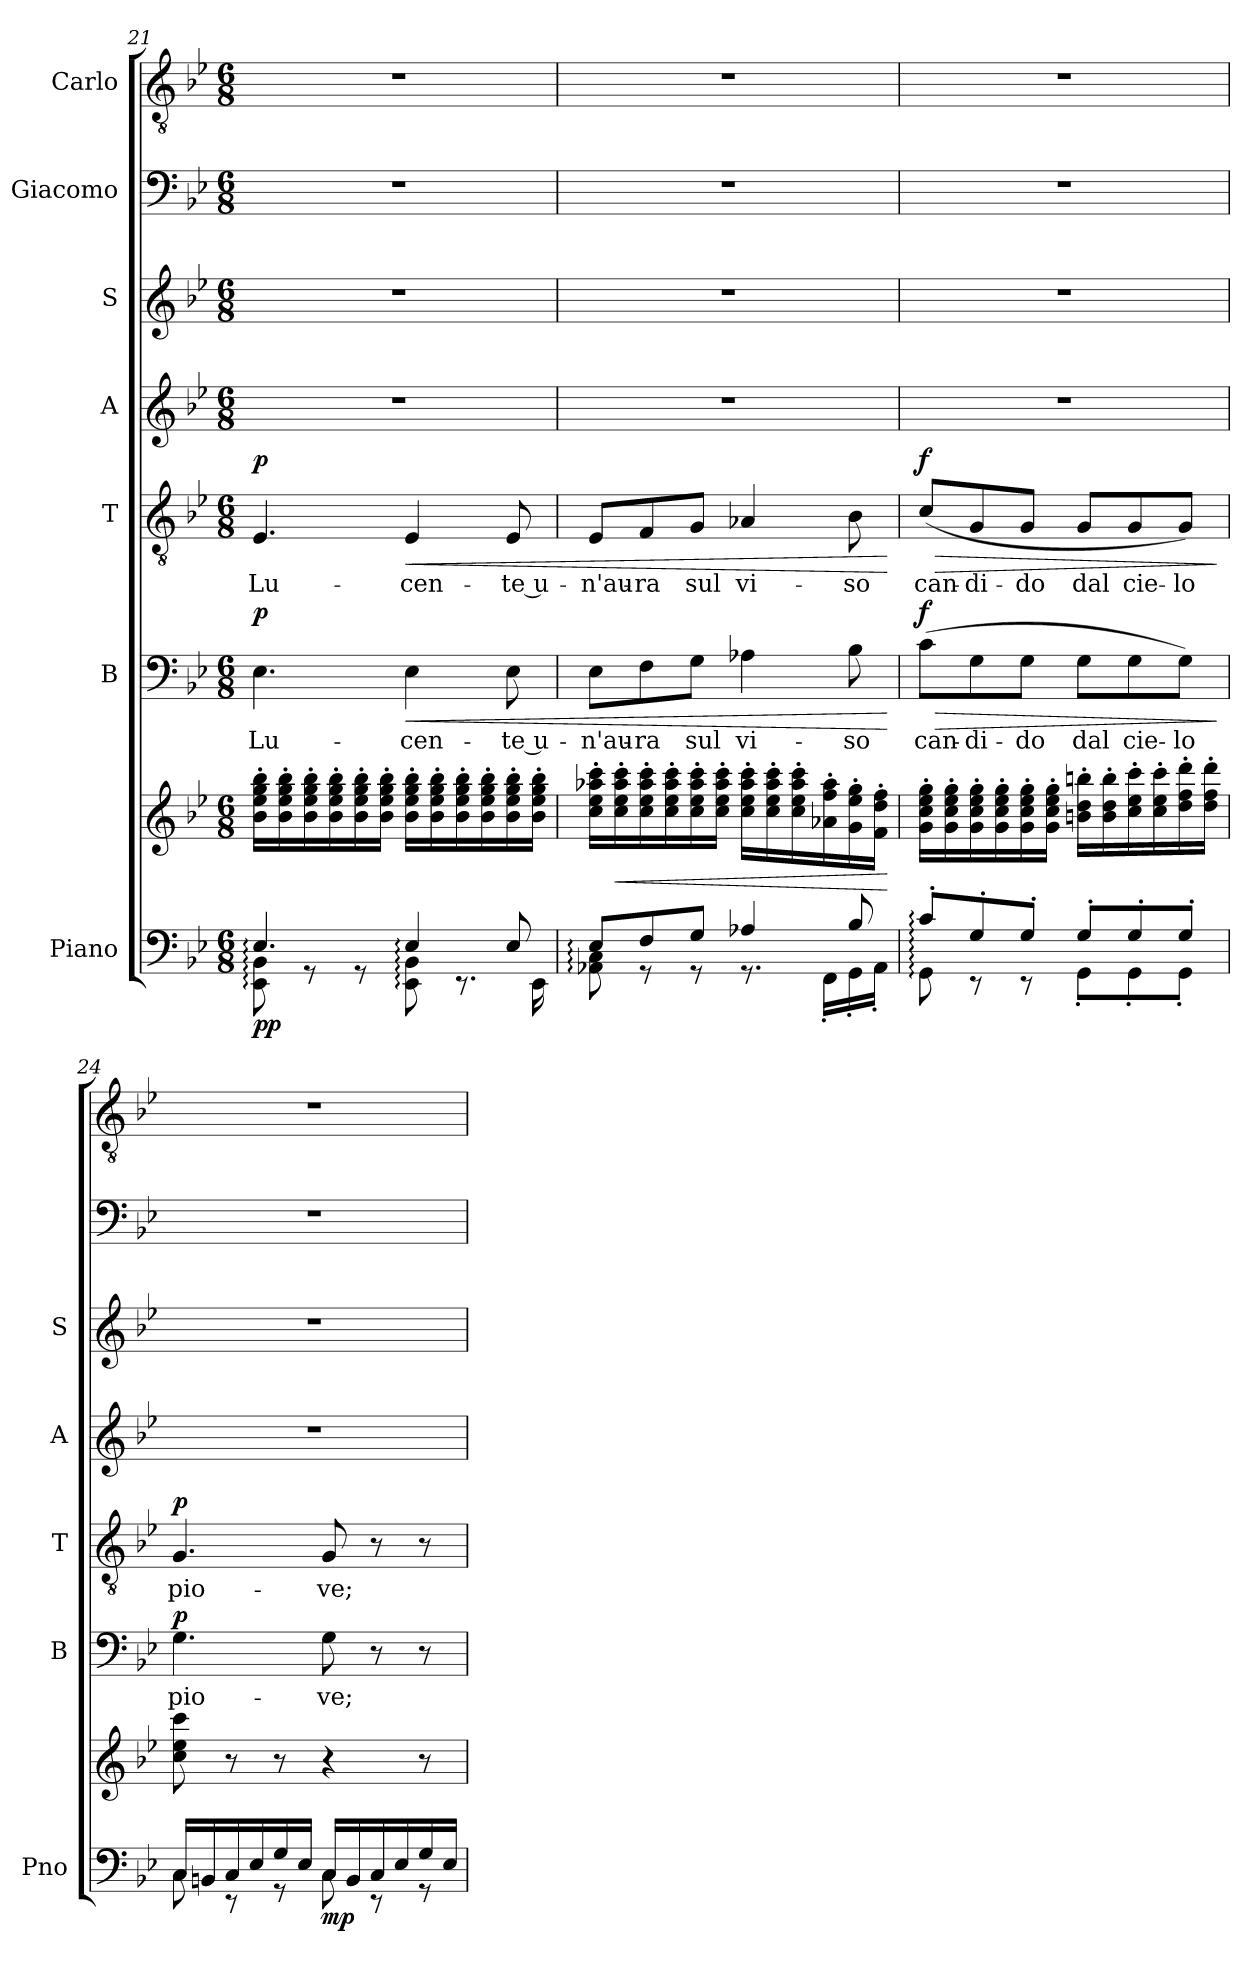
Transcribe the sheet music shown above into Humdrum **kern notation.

**kern	**kern	**dynam	**kern	**text	**dynam	**kern	**text	**dynam	**kern	**kern	**kern	**kern
*part7	*part7	*part7	*part6	*part6	*part6	*part5	*part5	*part5	*part4	*part3	*part2	*part1
*staff8	*staff7	*staff7/8	*staff6	*staff6	*staff6	*staff5	*staff5	*staff5	*staff4	*staff3	*staff2	*staff1
*I"Piano	*	*	*I"B	*	*	*I"T	*	*	*I"A	*I"S	*I"Giacomo	*I"Carlo
*I'Pno	*	*	*I'B	*	*	*I'T	*	*	*I'A	*I'S	*	*
*clefF4	*clefG2	*	*clefF4	*	*	*clefGv2	*	*	*clefG2	*clefG2	*clefF4	*clefGv2
*k[b-e-]	*k[b-e-]	*	*k[b-e-]	*	*	*k[b-e-]	*	*	*k[b-e-]	*k[b-e-]	*k[b-e-]	*k[b-e-]
*M6/8	*M6/8	*	*M6/8	*	*	*M6/8	*	*	*M6/8	*M6/8	*M6/8	*M6/8
=21	=21	=21	=21	=21	=21	=21	=21	=21	=21	=21	=21	=21
*^	*	*	*	*	*	*	*	*	*	*	*	*
!	!	!	!LO:DY:b=2	!	!LO:LY:b	!	!	!LO:LY:b	!	!	!	!	!
!	!	!	!LO:DY:n=1:b	!	!	!LO:DY:a	!	!	!LO:DY:a	!	!	!	!
4.E-:/	8EE-\: 8BB-\:	16b-\' 16ee-\' 16gg\' 16bb-\'LL	p p	4.E-!\	Lu-	p	4.E-/	Lu-	p	2.r	2.r	2.r	2.r
.	.	16b-\' 16ee-\' 16gg\' 16bb-\'	.	.	.	.	.	.	.	.	.	.	.
.	8r	16b-\' 16ee-\' 16gg\' 16bb-\'	.	.	.	.	.	.	.	.	.	.	.
.	.	16b-\' 16ee-\' 16gg\' 16bb-\'	.	.	.	.	.	.	.	.	.	.	.
.	8r	16b-\' 16ee-\' 16gg\' 16bb-\'	.	.	.	.	.	.	.	.	.	.	.
.	.	16b-\' 16ee-\' 16gg\' 16bb-\'JJ	.	.	.	.	.	.	.	.	.	.	.
!	!	!	!	!	!LO:LY:b	!LO:HP:b	!	!LO:LY:b	!LO:HP:b	!	!	!	!
4E-:/	8EE-\: 8BB-\:	16b-\' 16ee-\' 16gg\' 16bb-\'LL	.	4E-!\	-cen-	<	4E-/	-cen-	<	.	.	.	.
.	.	16b-\' 16ee-\' 16gg\' 16bb-\'	.	.	.	.	.	.	.	.	.	.	.
.	8.r	16b-\' 16ee-\' 16gg\' 16bb-\'	.	.	.	.	.	.	.	.	.	.	.
.	.	16b-\' 16ee-\' 16gg\' 16bb-\'	.	.	.	.	.	.	.	.	.	.	.
!	!	!	!	!	!LO:LY:b	!	!	!LO:LY:b	!	!	!	!	!
8E-/	.	16b-\' 16ee-\' 16gg\' 16bb-\'	.	8E-!\	-te u-	.	8E-/	-te u-	.	.	.	.	.
.	16EE-\	16b-\' 16ee-\' 16gg\' 16bb-\'JJ	.	.	.	.	.	.	.	.	.	.	.
=22	=22	=22	=22	=22	=22	=22	=22	=22	=22	=22	=22	=22	=22
!	!	!	!	!	!LO:LY:b	!	!	!LO:LY:b	!	!	!	!	!
8E-:/L	8AA-X\: 8C\:	16cc\' 16ee-\' 16aa-X\' 16ccc\'LL	.	8E-!\L	-n'au-	.	8E-/L	-n'au-	.	2.r	2.r	2.r	2.r
!	!	!	!LO:HP:b	!	!	!	!	!	!	!	!	!	!
.	.	16cc\' 16ee-\' 16aa-\' 16ccc\'	<	.	.	.	.	.	.	.	.	.	.
!	!	!	!	!	!LO:LY:b	!	!	!LO:LY:b	!	!	!	!	!
8F/	8r	16cc\' 16ee-\' 16aa-\' 16ccc\'	.	8F!\	-ra	.	8F/	-ra	.	.	.	.	.
.	.	16cc\' 16ee-\' 16aa-\' 16ccc\'	.	.	.	.	.	.	.	.	.	.	.
!	!	!	!	!	!LO:LY:b	!	!	!LO:LY:b	!	!	!	!	!
8G/J	8r	16cc\' 16ee-\' 16aa-\' 16ccc\'	.	8G!\J	sul	.	8G/J	sul	.	.	.	.	.
.	.	16cc\' 16ee-\' 16aa-\' 16ccc\'JJ	.	.	.	.	.	.	.	.	.	.	.
!	!	!	!	!	!LO:LY:b	!	!	!LO:LY:b	!	!	!	!	!
4A-X/	8.r	16cc\' 16ee-\' 16aa-\' 16ccc\'LL	.	4A-X!\	vi-	.	4A-X/	vi-	.	.	.	.	.
.	.	16cc\' 16ee-\' 16aa-\' 16ccc\'	.	.	.	.	.	.	.	.	.	.	.
.	.	16cc\' 16ee-\' 16aa-\' 16ccc\'	.	.	.	.	.	.	.	.	.	.	.
.	16FF'\LL	16a-X\' 16ff\' 16aa-\'	.	.	.	.	.	.	.	.	.	.	.
!	!	!	!	!	!LO:LY:b	!	!	!LO:LY:b	!	!	!	!	!
8B-/	16GG'\	16g\' 16ee-\' 16gg\'	.	8B-!\	-so	.	8B-\	-so	.	.	.	.	.
.	16AA-'\JJ	16f\' 16dd\' 16ff\'JJ	.	.	.	.	.	.	.	.	.	.	.
*v	*v	*	*	*	*	*	*	*	*	*	*	*	*
.	.	[	.	.	[	.	.	[	.	.	.	.
!!LO:LB:g=z
=23	=23	=23	=23	=23	=23	=23	=23	=23	=23	=23	=23	=23
*^	*	*	*	*	*	*	*	*	*	*	*	*
!	!	!	!LO:DY:b=2	!	!LO:LY:b	!LO:HP:b	!	!LO:LY:b	!LO:HP:b	!	!	!	!
!	!	!	!LO:DY:n=1:b	!	!	!LO:DY:n=1:a	!	!	!LO:DY:n=1:a	!	!	!	!
8c:'/L	8GG:\	16g\' 16cc\' 16ee-\' 16gg\'LL	mf mf	(8c!\L	can-	> f	(8c/L	can-	> f	2.r	2.r	2.r	2.r
.	.	16g\' 16cc\' 16ee-\' 16gg\'	.	.	.	.	.	.	.	.	.	.	.
!	!	!	!	!	!LO:LY:b	!	!	!LO:LY:b	!	!	!	!	!
8G'/	8r	16g\' 16cc\' 16ee-\' 16gg\'	.	8G!\	-di-	.	8G/	-di-	.	.	.	.	.
.	.	16g\' 16cc\' 16ee-\' 16gg\'	.	.	.	.	.	.	.	.	.	.	.
!	!	!	!	!	!LO:LY:b	!	!	!LO:LY:b	!	!	!	!	!
8G'/J	8r	16g\' 16cc\' 16ee-\' 16gg\'	.	8G!\J	-do	.	8G/J	-do	.	.	.	.	.
.	.	16g\' 16cc\' 16ee-\' 16gg\'JJ	.	.	.	.	.	.	.	.	.	.	.
!	!	!	!	!	!LO:LY:b	!	!	!LO:LY:b	!	!	!	!	!
8G'/L	8GG'\L	16bn\' 16dd\' 16bbn\'LL	.	8G!\L	dal	.	8G/L	dal	.	.	.	.	.
.	.	16b\' 16dd\' 16bb\'	.	.	.	.	.	.	.	.	.	.	.
!	!	!	!	!	!LO:LY:b	!	!	!LO:LY:b	!	!	!	!	!
8G'/	8GG'\	16cc\' 16ee-\' 16ccc\'	.	8G!\	cie-	.	8G/	cie-	.	.	.	.	.
.	.	16cc\' 16ee-\' 16ccc\'	.	.	.	.	.	.	.	.	.	.	.
!	!	!	!	!	!LO:LY:b	!	!	!LO:LY:b	!	!	!	!	!
8G'/J	8GG'\J	16dd\' 16ff\' 16ddd\'	.	8G!\J)	-lo	.	8G/J)	-lo	.	.	.	.	.
.	.	16dd\' 16ff\' 16ddd\'JJ	.	.	.	.	.	.	.	.	.	.	.
*v	*v	*	*	*	*	*	*	*	*	*	*	*	*
.	.	.	.	.	]	.	.	]	.	.	.	.
=24	=24	=24	=24	=24	=24	=24	=24	=24	=24	=24	=24	=24
*^	*	*	*	*	*	*	*	*	*	*	*	*
!	!	!	!	!	!LO:LY:b	!LO:DY:a	!	!LO:LY:b	!LO:DY:a	!	!	!	!
16C/LL	8C\	8cc\ 8ee-\ 8ccc\	.	4.G!\	pio-	p	4.G/	pio-	p	2.r	2.r	2.r	2.r
16BBn/	.	.	.	.	.	.	.	.	.	.	.	.	.
16C/	8r	8r	.	.	.	.	.	.	.	.	.	.	.
16E-/	.	.	.	.	.	.	.	.	.	.	.	.	.
16G/	8r	8r	.	.	.	.	.	.	.	.	.	.	.
16E-/JJ	.	.	.	.	.	.	.	.	.	.	.	.	.
!	!	!	!LO:DY:b=2	!	!LO:LY:b	!	!	!LO:LY:b	!	!	!	!	!
16C/LL	8C\	4r	mp	8G!\	-ve;	.	8G/	-ve;	.	.	.	.	.
16BB/	.	.	.	.	.	.	.	.	.	.	.	.	.
16C/	8r	.	.	8r	.	.	8r	.	.	.	.	.	.
16E-/	.	.	.	.	.	.	.	.	.	.	.	.	.
16G/	8r	8r	.	8r	.	.	8r	.	.	.	.	.	.
16E-/JJ	.	.	.	.	.	.	.	.	.	.	.	.	.
*v	*v	*	*	*	*	*	*	*	*	*	*	*	*
=	=	=	=	=	=	=	=	=	=	=	=	=
*-	*-	*-	*-	*-	*-	*-	*-	*-	*-	*-	*-	*-
